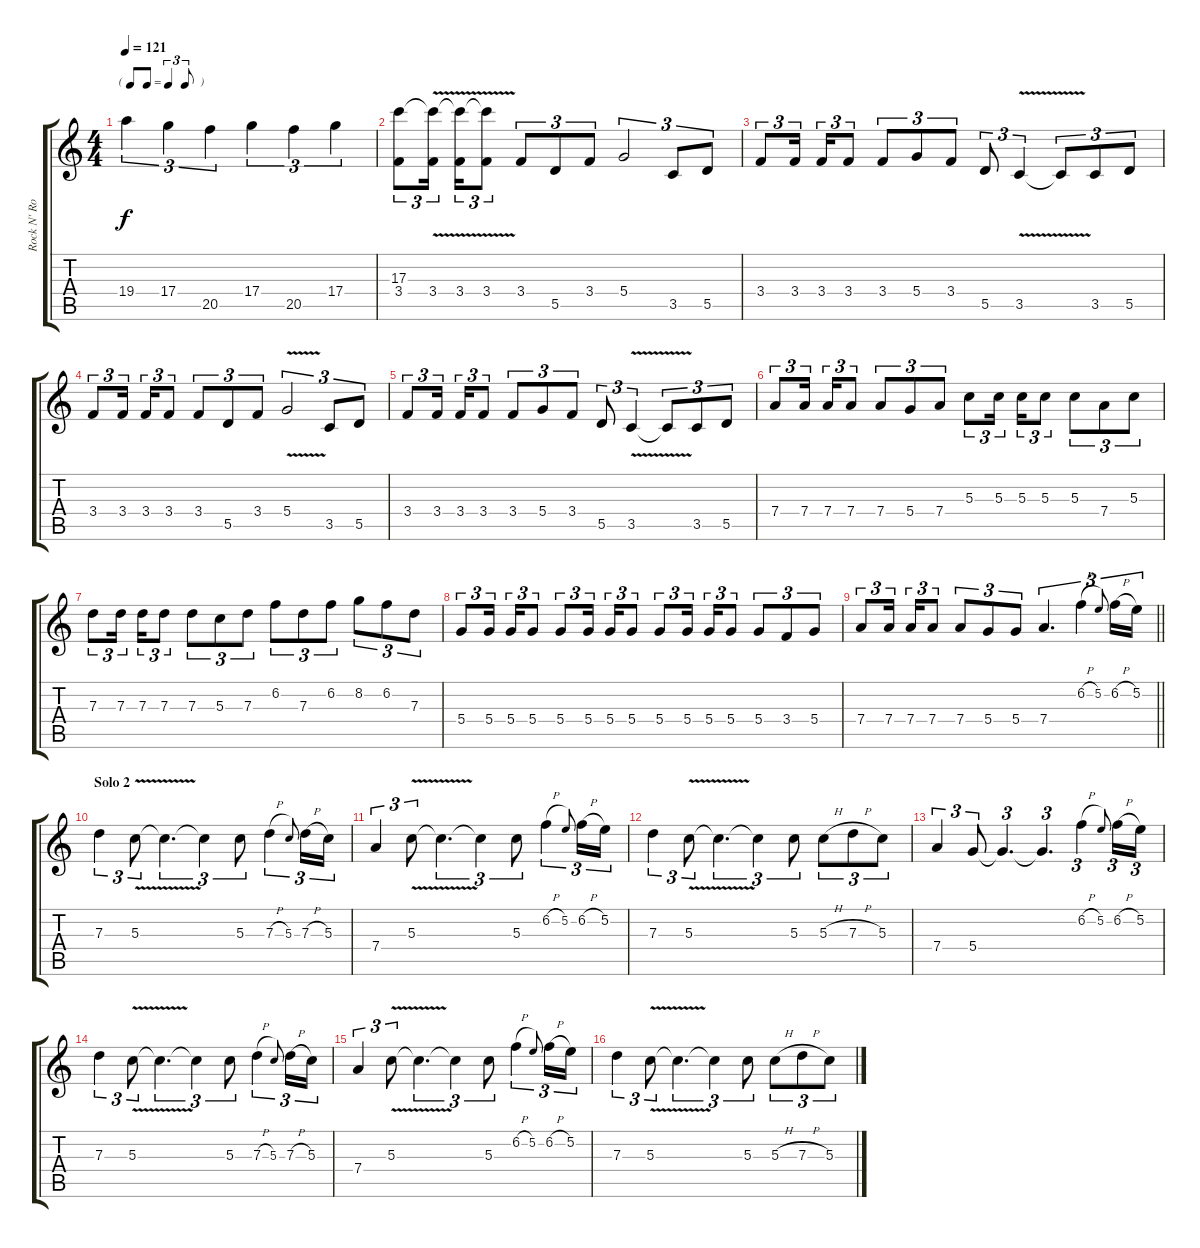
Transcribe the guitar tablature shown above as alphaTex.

\track ("Rock N' Rolf" "Rock N' Ro") {instrument distortionguitar}
\staff {score tabs}
\tuning (E4 B3 G3 D3 A2 E2) {hide}
\ts (4 4)
\tf triplet8th
\tempo 121
\clef g2
\ks c
19.4.4{tu (3 2) dy f} 17.4.4{tu (3 2)} 20.5.4{tu (3 2)} 17.4.4{tu (3 2)} 20.5.4{tu (3 2)} 17.4.4{tu (3 2)} |
(17.3 3.4).8{tu (3 2)} (17.3{v t} 3.4).16{tu (3 2) beam splitsecondary} (17.3{v t} 3.4).16{tu (3 2)} (17.3{v t} 3.4).8{tu (3 2)} 3.4.8{tu (3 2)} 5.5.8{tu (3 2)} 3.4.8{tu (3 2)} 5.4.2{tu (3 2)} 3.5.8{tu (3 2)} 5.5.8{tu (3 2)} |
3.4.8{tu (3 2)} 3.4.16{tu (3 2) beam splitsecondary} 3.4.16{tu (3 2)} 3.4.8{tu (3 2)} 3.4.8{tu (3 2)} 5.4.8{tu (3 2)} 3.4.8{tu (3 2)} 5.5.8{tu (3 2)} 3.5{v}.4{tu (3 2)} 3.5{t}.8{tu (3 2)} 3.5.8{tu (3 2)} 5.5.8{tu (3 2)} |
3.4.8{tu (3 2)} 3.4.16{tu (3 2) beam splitsecondary} 3.4.16{tu (3 2)} 3.4.8{tu (3 2)} 3.4.8{tu (3 2)} 5.5.8{tu (3 2)} 3.4.8{tu (3 2)} 5.4{v}.2{tu (3 2)} 3.5.8{tu (3 2)} 5.5.8{tu (3 2)} |
3.4.8{tu (3 2)} 3.4.16{tu (3 2) beam splitsecondary} 3.4.16{tu (3 2)} 3.4.8{tu (3 2)} 3.4.8{tu (3 2)} 5.4.8{tu (3 2)} 3.4.8{tu (3 2)} 5.5.8{tu (3 2)} 3.5{v}.4{tu (3 2)} 3.5{t}.8{tu (3 2)} 3.5.8{tu (3 2)} 5.5.8{tu (3 2)} |
7.4.8{tu (3 2)} 7.4.16{tu (3 2) beam splitsecondary} 7.4.16{tu (3 2)} 7.4.8{tu (3 2)} 7.4.8{tu (3 2)} 5.4.8{tu (3 2)} 7.4.8{tu (3 2)} 5.3.8{tu (3 2)} 5.3.16{tu (3 2) beam splitsecondary} 5.3.16{tu (3 2)} 5.3.8{tu (3 2)} 5.3.8{tu (3 2)} 7.4.8{tu (3 2)} 5.3.8{tu (3 2)} |
7.3.8{tu (3 2)} 7.3.16{tu (3 2) beam splitsecondary} 7.3.16{tu (3 2)} 7.3.8{tu (3 2)} 7.3.8{tu (3 2)} 5.3.8{tu (3 2)} 7.3.8{tu (3 2)} 6.2.8{tu (3 2)} 7.3.8{tu (3 2)} 6.2.8{tu (3 2)} 8.2.8{tu (3 2)} 6.2.8{tu (3 2)} 7.3.8{tu (3 2)} |
5.4.8{tu (3 2)} 5.4.16{tu (3 2) beam splitsecondary} 5.4.16{tu (3 2)} 5.4.8{tu (3 2)} 5.4.8{tu (3 2)} 5.4.16{tu (3 2) beam splitsecondary} 5.4.16{tu (3 2)} 5.4.8{tu (3 2)} 5.4.8{tu (3 2)} 5.4.16{tu (3 2) beam splitsecondary} 5.4.16{tu (3 2)} 5.4.8{tu (3 2)} 5.4.8{tu (3 2)} 3.4.8{tu (3 2)} 5.4.8{tu (3 2)} |
\barLineRight lightlight
7.4.8{tu (3 2)} 7.4.16{tu (3 2) beam splitsecondary} 7.4.16{tu (3 2)} 7.4.8{tu (3 2)} 7.4.8{tu (3 2)} 5.4.8{tu (3 2)} 5.4.8{tu (3 2)} 7.4.4{d tu (3 2)} 6.2{h}.4{tu (3 2)} 5.2.8{gr onbeat} 6.2{h}.16{tu (3 2)} 5.2.16{tu (3 2)} |
\section ("" "Solo 2")
7.3.4{tu (3 2)} 5.3{v}.8{tu (3 2)} 5.3{t}.4{d tu (3 2)} 5.3{t}.4{tu (3 2)} 5.3.8{tu (3 2)} 7.3{h}.4{tu (3 2)} 5.3.8{gr onbeat} 7.3{h}.16{tu (3 2)} 5.3.16{tu (3 2)} |
7.4.4{tu (3 2)} 5.3{v}.8{tu (3 2)} 5.3{t}.4{d tu (3 2)} 5.3{t}.4{tu (3 2)} 5.3.8{tu (3 2)} 6.2{h}.4{tu (3 2)} 5.2.8{gr onbeat} 6.2{h}.16{tu (3 2)} 5.2.16{tu (3 2)} |
7.3.4{tu (3 2)} 5.3{v}.8{tu (3 2)} 5.3{t}.4{d tu (3 2)} 5.3{t}.4{tu (3 2)} 5.3.8{tu (3 2)} 5.3{h}.8{tu (3 2)} 7.3{h}.8{tu (3 2)} 5.3.8{tu (3 2)} |
7.4.4{tu (3 2)} 5.4.8{tu (3 2)} 5.4{t}.4{d tu (3 2)} 5.4{t}.4{d tu (3 2)} 6.2{h}.4{tu (3 2)} 5.2.8{gr onbeat} 6.2{h}.16{tu (3 2)} 5.2.16{tu (3 2)} |
7.3.4{tu (3 2)} 5.3{v}.8{tu (3 2)} 5.3{t}.4{d tu (3 2)} 5.3{t}.4{tu (3 2)} 5.3.8{tu (3 2)} 7.3{h}.4{tu (3 2)} 5.3.8{gr onbeat} 7.3{h}.16{tu (3 2)} 5.3.16{tu (3 2)} |
7.4.4{tu (3 2)} 5.3{v}.8{tu (3 2)} 5.3{t}.4{d tu (3 2)} 5.3{t}.4{tu (3 2)} 5.3.8{tu (3 2)} 6.2{h}.4{tu (3 2)} 5.2.8{gr onbeat} 6.2{h}.16{tu (3 2)} 5.2.16{tu (3 2)} |
7.3.4{tu (3 2)} 5.3{v}.8{tu (3 2)} 5.3{t}.4{d tu (3 2)} 5.3{t}.4{tu (3 2)} 5.3.8{tu (3 2)} 5.3{h}.8{tu (3 2)} 7.3{h}.8{tu (3 2)} 5.3.8{tu (3 2)}
